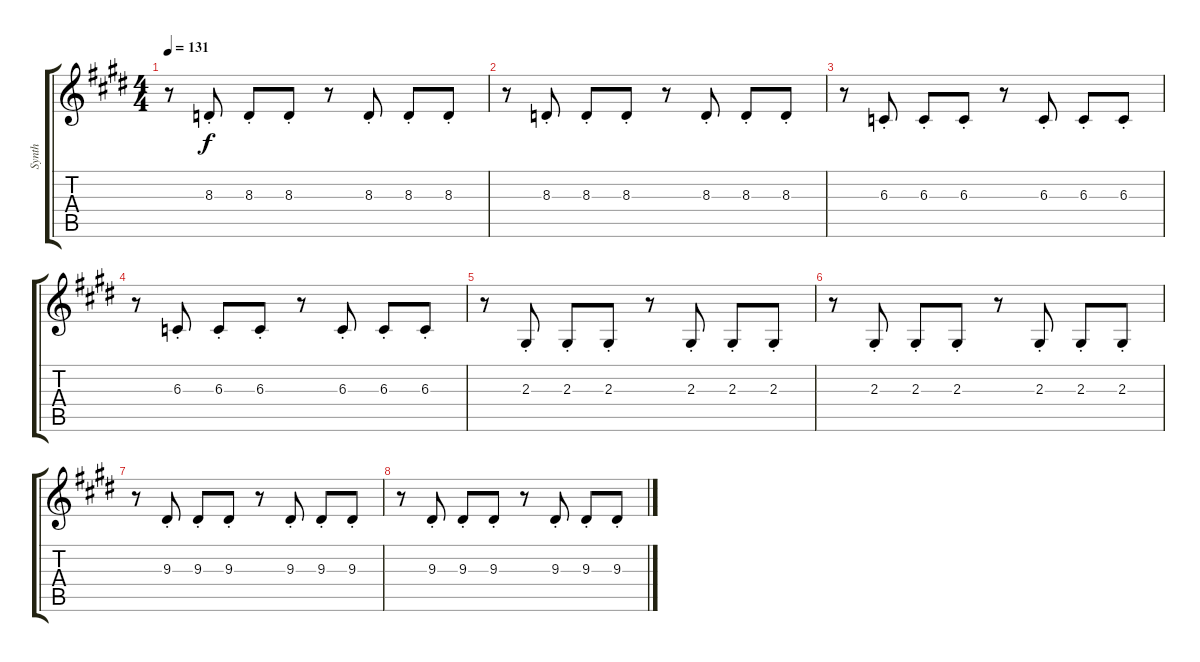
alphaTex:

\track ("Synth" "Synth") {instrument tremolostrings}
\staff {score tabs}
\tuning (Eb4 Bb3 Gb3 Db3 Ab2 Eb2) {hide}
\ts (4 4)
\tempo 131
\clef g2
\ks e
r.8{dy f} 8.3{st}.8 8.3{st}.8 8.3{st}.8 r.8 8.3{st}.8 8.3{st}.8 8.3{st}.8 |
\ks c#minor
r.8 8.3{st}.8 8.3{st}.8 8.3{st}.8 r.8 8.3{st}.8 8.3{st}.8 8.3{st}.8 |
r.8 6.3{st}.8 6.3{st}.8 6.3{st}.8 r.8 6.3{st}.8 6.3{st}.8 6.3{st}.8 |
r.8 6.3{st}.8 6.3{st}.8 6.3{st}.8 r.8 6.3{st}.8 6.3{st}.8 6.3{st}.8 |
\ks e
r.8 2.3{st}.8 2.3{st}.8 2.3{st}.8 r.8 2.3{st}.8 2.3{st}.8 2.3{st}.8 |
\ks c#minor
r.8 2.3{st}.8 2.3{st}.8 2.3{st}.8 r.8 2.3{st}.8 2.3{st}.8 2.3{st}.8 |
r.8 9.3{st}.8 9.3{st}.8 9.3{st}.8 r.8 9.3{st}.8 9.3{st}.8 9.3{st}.8 |
r.8 9.3{st}.8 9.3{st}.8 9.3{st}.8 r.8 9.3{st}.8 9.3{st}.8 9.3{st}.8
